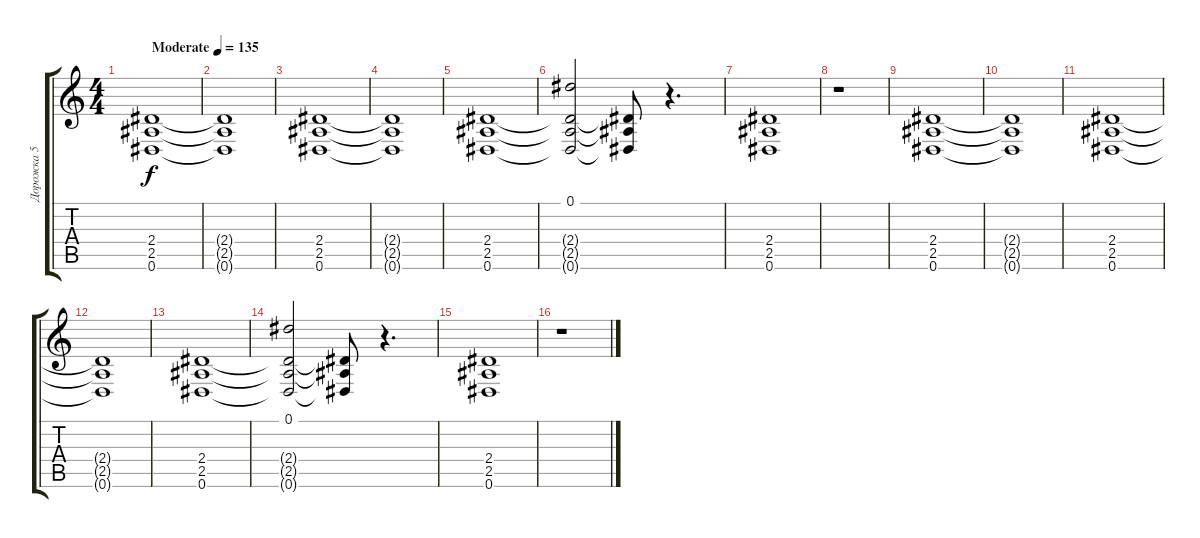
\track ("Дорожка 5" "Дорожка 5") {instrument distortionguitar}
\staff {score tabs}
\tuning (Eb4 Bb3 Gb3 Db3 Ab2 Eb2) {hide}
\ts (4 4)
\tempo (135 "Moderate")
\clef g2
\ks c
(2.4 2.5 0.6).1{dy f instrument distortionguitar} |
(2.4{t} 2.5{t} 0.6{t}).1 |
(2.4 2.5 0.6).1 |
(2.4{t} 2.5{t} 0.6{t}).1 |
(2.4 2.5 0.6).1 |
(0.1 2.4{t} 2.5{t} 0.6{t}).2 (2.4{t} 2.5{t} 0.6{t}).8 r.4{d} |
(2.4 2.5 0.6).1 |
r.1 |
(2.4 2.5 0.6).1 |
(2.4{t} 2.5{t} 0.6{t}).1 |
(2.4 2.5 0.6).1 |
(2.4{t} 2.5{t} 0.6{t}).1 |
(2.4 2.5 0.6).1 |
(0.1 2.4{t} 2.5{t} 0.6{t}).2 (2.4{t} 2.5{t} 0.6{t}).8 r.4{d} |
(2.4 2.5 0.6).1 |
r.1
